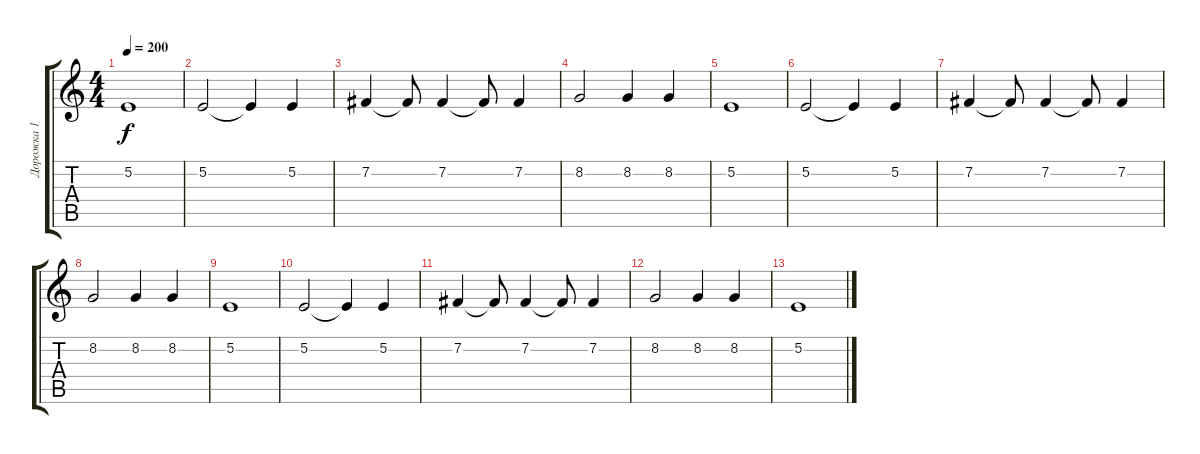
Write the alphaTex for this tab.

\track ("Дорожка 1" "Дорожка 1") {instrument acousticgrandpiano}
\staff {score tabs}
\tuning (E4 B3 G3 D3 A2 E2) {hide}
\ts (4 4)
\tempo 200
\clef g2
\ks c
5.2.1{dy f} |
5.2.2 5.2{t}.4 5.2.4 |
7.2.4 7.2{t}.8 7.2.4 7.2{t}.8 7.2.4 |
8.2.2 8.2.4 8.2.4 |
5.2.1 |
5.2.2 5.2{t}.4 5.2.4 |
7.2.4 7.2{t}.8 7.2.4 7.2{t}.8 7.2.4 |
8.2.2 8.2.4 8.2.4 |
5.2.1 |
5.2.2 5.2{t}.4 5.2.4 |
7.2.4 7.2{t}.8 7.2.4 7.2{t}.8 7.2.4 |
8.2.2 8.2.4 8.2.4 |
5.2.1
